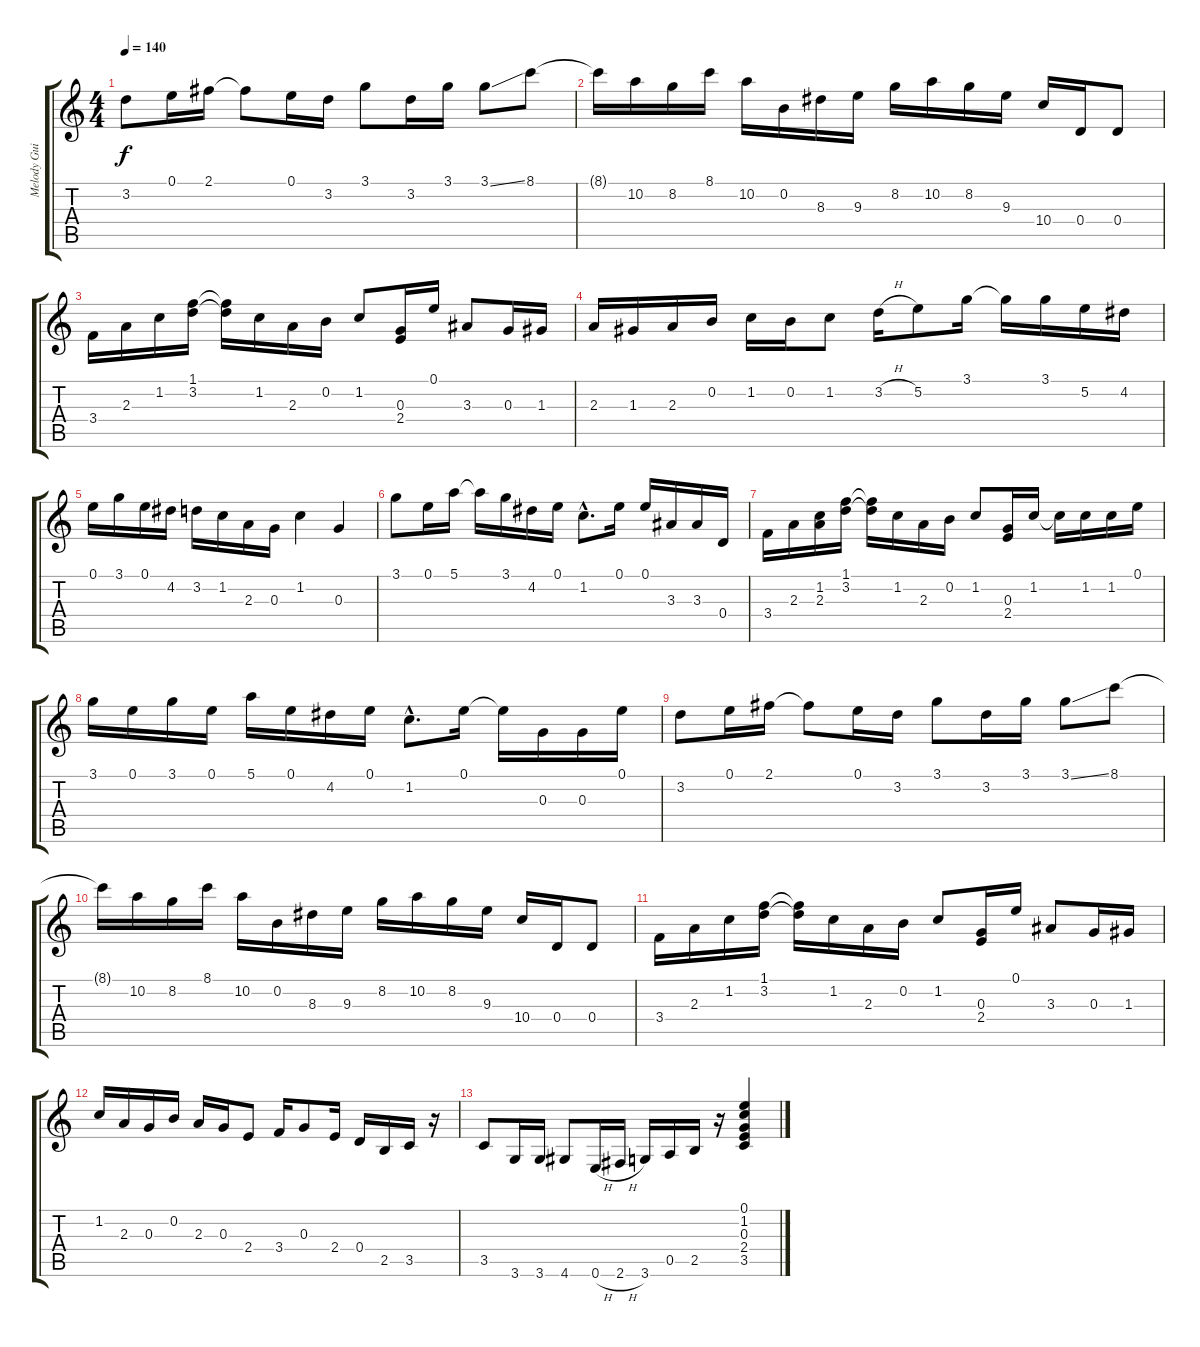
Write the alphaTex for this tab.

\track ("Melody Guitar" "Melody Gui") {instrument acousticguitarsteel}
\staff {score tabs}
\tuning (E4 B3 G3 D3 A2 E2) {hide}
\ts (4 4)
\tempo 140
\clef g2
\ks c
3.2.8{dy f} 0.1.16 2.1.16 2.1{t}.8 0.1.16 3.2.16 3.1.8 3.2.16 3.1.16 3.1{ss}.8 8.1.8 |
8.1{t}.16 10.2.16 8.2.16 8.1.16 10.2.16 0.2.16 8.3.16 9.3.16 8.2.16 10.2.16 8.2.16 9.3.16 10.4.16 0.4.16 0.4.8 |
3.4.16 2.3.16 1.2.16 (1.1 3.2).16 (1.1{t} 3.2{t}).16 1.2.16 2.3.16 0.2.16 1.2.8 (0.3 2.4).16 0.1.16 3.3.8 0.3.16 1.3.16 |
2.3.16 1.3.16 2.3.16 0.2.16 1.2.16 0.2.16 1.2.8 3.2{h}.16 5.2.8 3.1.16 3.1{t}.16 3.1.16 5.2.16 4.2.16 |
0.1.16 3.1.16 0.1.16 4.2.16 3.2.16 1.2.16 2.3.16 0.3.16 1.2.4 0.3.4 |
3.1.8 0.1.16 5.1.16 5.1{t}.16 3.1.16 4.2.16 0.1.16 1.2{hac}.8{d} 0.1.16 0.1.16 3.3.16 3.3.16 0.4.16 |
3.4.16 2.3.16 (1.2 2.3).16 (1.1 3.2).16 (1.1{t} 3.2{t}).16 1.2.16 2.3.16 0.2.16 1.2.8 (0.3 2.4).16 1.2.16 1.2{t}.16 1.2.16 1.2.16 0.1.16 |
3.1.16 0.1.16 3.1.16 0.1.16 5.1.16 0.1.16 4.2.16 0.1.16 1.2{hac}.8{d} 0.1.16 0.1{t}.16 0.3.16 0.3.16 0.1.16 |
3.2.8 0.1.16 2.1.16 2.1{t}.8 0.1.16 3.2.16 3.1.8 3.2.16 3.1.16 3.1{ss}.8 8.1.8 |
8.1{t}.16 10.2.16 8.2.16 8.1.16 10.2.16 0.2.16 8.3.16 9.3.16 8.2.16 10.2.16 8.2.16 9.3.16 10.4.16 0.4.16 0.4.8 |
3.4.16 2.3.16 1.2.16 (1.1 3.2).16 (1.1{t} 3.2{t}).16 1.2.16 2.3.16 0.2.16 1.2.8 (0.3 2.4).16 0.1.16 3.3.8 0.3.16 1.3.16 |
1.2.16 2.3.16 0.3.16 0.2.16 2.3.16 0.3.16 2.4.8 3.4.16 0.3.8 2.4.16 0.4.16 2.5.16 3.5.16 r.16 |
3.5.8 3.6.16 3.6.16 4.6.8 0.6{h}.16 2.6{h}.16 3.6.16 0.5.16 2.5.16 r.16 (0.1 1.2 0.3 2.4 3.5).4
